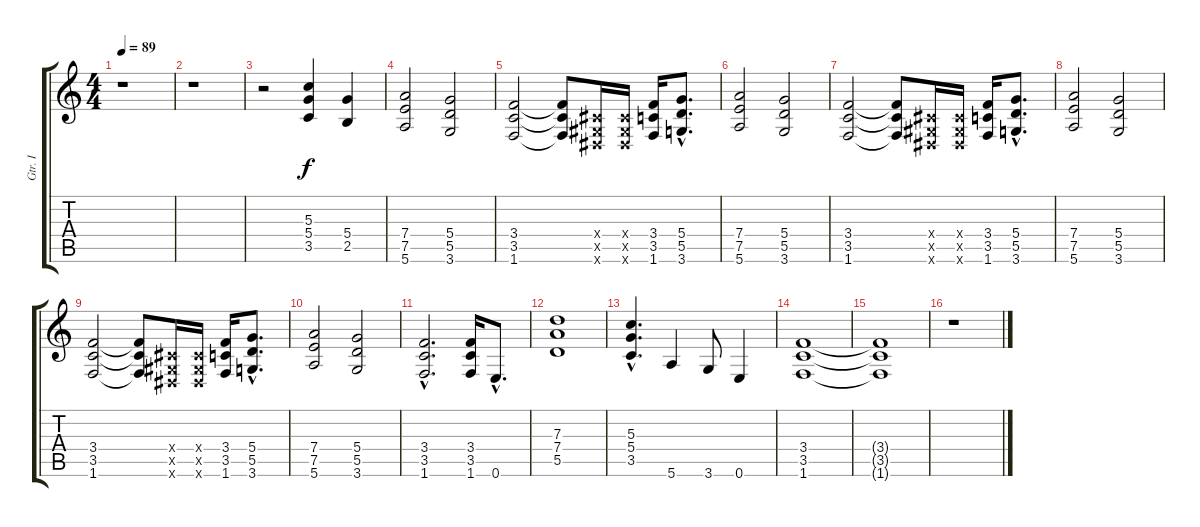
\track ("Gtr. I" "Gtr. I") {instrument overdrivenguitar}
\staff {score tabs}
\tuning (E4 B3 G3 D3 A2 E2) {hide}
\ts (4 4)
\tempo 89
\clef g2
\ks c
r.1{dy f} |
r.1 |
r.2 (5.3 5.4 3.5).4 (5.4 2.5).4 |
(7.4 7.5 5.6).2 (5.4 5.5 3.6).2 |
(3.4 3.5 1.6).2 (3.4{t} 3.5{t} 1.6{t}).8 (-1.4{x} -1.5{x} -1.6{x}).16 (-1.4{x} -1.5{x} -1.6{x}).16 (3.4 3.5 1.6).16 (5.4{hac} 5.5{hac} 3.6{hac}).8{d} |
(7.4 7.5 5.6).2 (5.4 5.5 3.6).2 |
(3.4 3.5 1.6).2 (3.4{t} 3.5{t} 1.6{t}).8 (-1.4{x} -1.5{x} -1.6{x}).16 (-1.4{x} -1.5{x} -1.6{x}).16 (3.4 3.5 1.6).16 (5.4{hac} 5.5{hac} 3.6{hac}).8{d} |
(7.4 7.5 5.6).2 (5.4 5.5 3.6).2 |
(3.4 3.5 1.6).2 (3.4{t} 3.5{t} 1.6{t}).8 (-1.4{x} -1.5{x} -1.6{x}).16 (-1.4{x} -1.5{x} -1.6{x}).16 (3.4 3.5 1.6).16 (5.4{hac} 5.5{hac} 3.6{hac}).8{d} |
(7.4 7.5 5.6).2 (5.4 5.5 3.6).2 |
(3.4{hac} 3.5{hac} 1.6{hac}).2{d} (3.4 3.5 1.6).16 0.6{hac}.8{d} |
(7.3 7.4 5.5).1 |
(5.3{hac} 5.4{hac} 3.5{hac}).4{d} 5.6.4 3.6.8 0.6.4 |
(3.4 3.5 1.6).1 |
(3.4{t} 3.5{t} 1.6{t}).1 |
r.1
